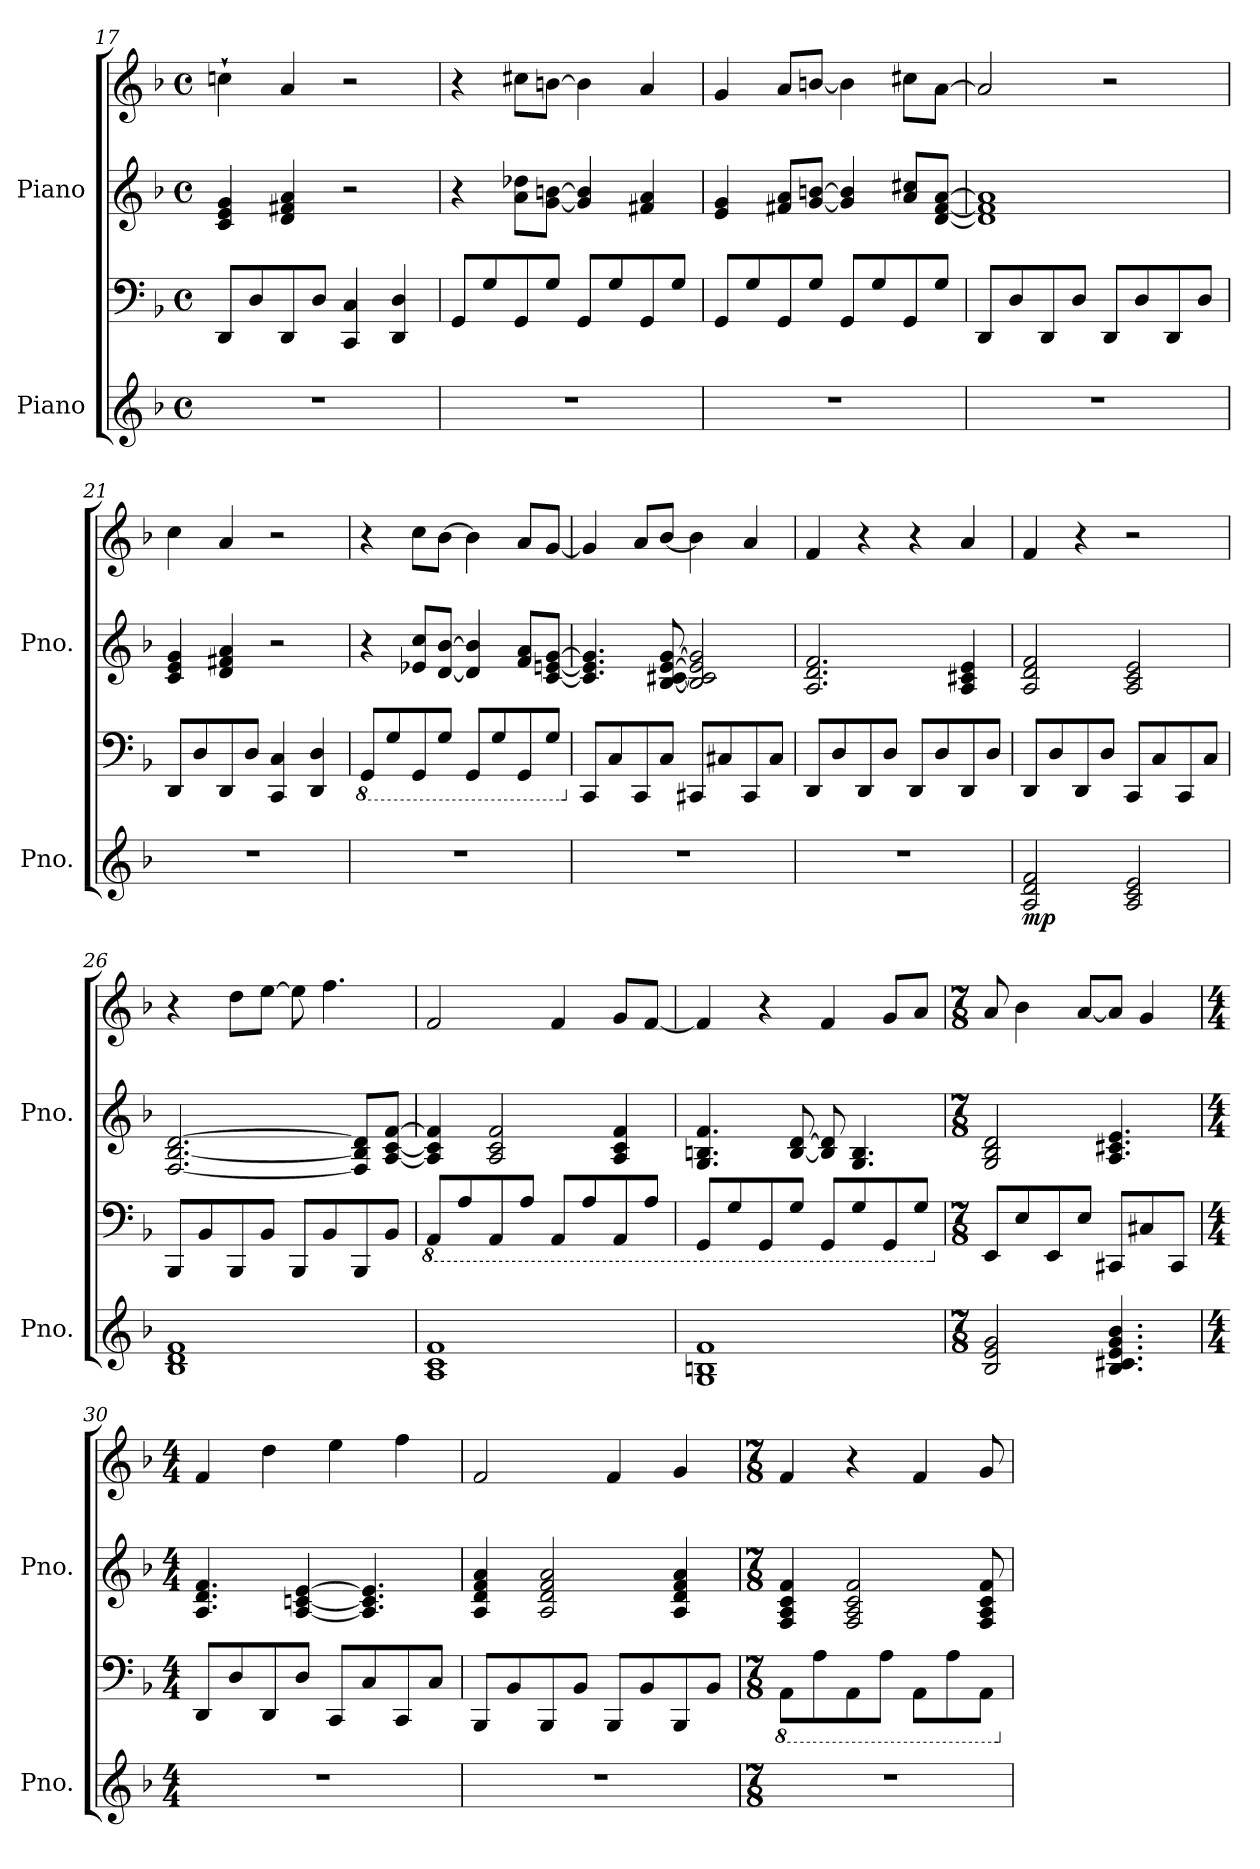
**kern	**kern	**dynam	**kern	**kern
*part2	*part2	*part2	*part1	*part1
*staff4	*staff3	*staff3/4	*staff2	*staff1
*I"Piano	*	*	*I"Piano	*
*I'Pno.	*	*	*I'Pno.	*
*clefG2	*clefF4	*	*clefG2	*clefG2
*k[b-]	*k[b-]	*	*k[b-]	*k[b-]
*M4/4	*M4/4	*	*M4/4	*M4/4
*met(c)	*met(c)	*	*met(c)	*met(c)
=17	=17	=17	=17	=17
1r	8DD/L	.	4c/ 4e/ 4g/	4ccn`\
.	8D/	.	.	.
.	8DD/	.	4d/ 4f#X/ 4a/	4a/
.	8D/J	.	.	.
.	4CC/ 4C/	.	2r	2r
.	4DD/ 4D/	.	.	.
=18	=18	=18	=18	=18
1r	8GG/L	.	4r	4r
.	8G/	.	.	.
.	8GG/	.	8a\ 8dd-X\L	8cc#X\L
.	8G/J	.	[8g\ [8bn\J	[8bn\J
.	8GG/L	.	4g/] 4b/]	4b\]
.	8G/	.	.	.
.	8GG/	.	4f#X/ 4a/	4a/
.	8G/J	.	.	.
!!LO:LB:g=z
=19	=19	=19	=19	=19
1r	8GG/L	.	4e/ 4g/	4g/
.	8G/	.	.	.
.	8GG/	.	8f#X/ 8a/L	8a/L
.	8G/J	.	[8g/ [8bn/J	[8bn/J
.	8GG/L	.	4g/] 4b/]	4b\]
.	8G/	.	.	.
.	8GG/	.	8a/ 8cc#X/L	8cc#X\L
.	8G/J	.	[8d/ [8f#/ [8a/J	[8a\J
=20	=20	=20	=20	=20
1r	8DD/L	.	1d] 1f#] 1a]	2a/]
.	8D/	.	.	.
.	8DD/	.	.	.
.	8D/J	.	.	.
.	8DD/L	.	.	2r
.	8D/	.	.	.
.	8DD/	.	.	.
.	8D/J	.	.	.
=21	=21	=21	=21	=21
1r	8DD/L	.	4c/ 4e/ 4g/	4cc\
.	8D/	.	.	.
.	8DD/	.	4d/ 4f#X/ 4a/	4a/
.	8D/J	.	.	.
.	4CC/ 4C/	.	2r	2r
.	4DD/ 4D/	.	.	.
=22	=22	=22	=22	=22
*	*8ba	*	*	*
1r	8GGG/L	.	4r	4r
.	8GG/	.	.	.
.	8GGG/	.	8e-X/ 8cc/L	8cc\L
.	8GG/J	.	[8d/ [8b-/J	[8b-\J
.	8GGG/L	.	4d/] 4b-/]	4b-\]
.	8GG/	.	.	.
.	8GGG/	.	8f/ 8a/L	8a/L
.	8GG/J	.	[8c/ [8en/ [8g/J	[8g/J
=23	=23	=23	=23	=23
*	*X8ba	*	*	*
1r	8CC/L	.	4.c/] 4.e/] 4.g/]	4g/]
.	8C/	.	.	.
.	8CC/	.	.	8a/L
.	8C/J	.	[8B-/ [8c#X/ [8e/ [8g/	[8b-/J
.	8CC#X/L	.	2B-/] 2c#/] 2e/] 2g/]	4b-\]
.	8C#X/	.	.	.
.	8CC#/	.	.	4a/
.	8C#/J	.	.	.
!!LO:PB:g=z
=24	=24	=24	=24	=24
1r	8DD/L	.	2.A/ 2.d/ 2.f/	4f/
.	8D/	.	.	.
.	8DD/	.	.	4r
.	8D/J	.	.	.
.	8DD/L	.	.	4r
.	8D/	.	.	.
.	8DD/	.	4A/ 4c#X/ 4e/	4a/
.	8D/J	.	.	.
=25	=25	=25	=25	=25
!	!	!LO:DY:b=2	!	!
2A/ 2d/ 2f/	8DD/L	mp	2A/ 2d/ 2f/	4f/
.	8D/	.	.	.
.	8DD/	.	.	4r
.	8D/J	.	.	.
2A/ 2c/ 2e/	8CC/L	.	2A/ 2c/ 2e/	2r
.	8C/	.	.	.
.	8CC/	.	.	.
.	8C/J	.	.	.
=26	=26	=26	=26	=26
1B- 1d 1f	8BBB-/L	.	[2.F/ [2.B-/ [2.d/	4r
.	8BB-/	.	.	.
.	8BBB-/	.	.	8dd\L
.	8BB-/J	.	.	[8ee\J
.	8BBB-/L	.	.	8ee\]
.	8BB-/	.	.	4.ff\
.	8BBB-/	.	8F/] 8B-/] 8d/]L	.
.	8BB-/J	.	[8A/ [8c/ [8f/J	.
=27	=27	=27	=27	=27
*	*8ba	*	*	*
1A 1c 1f	8AAA/L	.	4A/] 4c/] 4f/]	2f/
.	8AA/	.	.	.
.	8AAA/	.	2A/ 2c/ 2f/	.
.	8AA/J	.	.	.
.	8AAA/L	.	.	4f/
.	8AA/	.	.	.
.	8AAA/	.	4A/ 4c/ 4f/	8g/L
.	8AA/J	.	.	[8f/J
=28	=28	=28	=28	=28
1G 1Bn 1f	8GGG/L	.	4.G/ 4.Bn/ 4.f/	4f/]
.	8GG/	.	.	.
.	8GGG/	.	.	4r
.	8GG/J	.	[8B/ [8d/	.
.	8GGG/L	.	8B/] 8d/]	4f/
.	8GG/	.	4.G/ 4.B/	.
.	8GGG/	.	.	8g/L
.	8GG/J	.	.	8a/J
!!LO:LB:g=z
=29	=29	=29	=29	=29
*M7/8	*M7/8	*	*M7/8	*M7/8
*	*X8ba	*	*	*
2B-/ 2e/ 2g/	8EE/L	.	2G/ 2B-/ 2d/	8a/
.	8E/	.	.	4b-\
.	8EE/	.	.	.
.	8E/J	.	.	[8a/L
4.B-/ 4.c#X/ 4.e/ 4.g/ 4.b-/	8CC#X/L	.	4.A/ 4.c#X/ 4.e/	8a/J]
.	8C#X/	.	.	4g/
.	8CC#/J	.	.	.
=30	=30	=30	=30	=30
*M4/4	*M4/4	*	*M4/4	*M4/4
1r	8DD/L	.	4.A/ 4.d/ 4.f/	4f/
.	8D/	.	.	.
.	8DD/	.	.	4dd\
.	8D/J	.	[4A/ [4cn/ [4e/	.
.	8CC/L	.	.	4ee\
.	8C/	.	4.A/] 4.c/] 4.e/]	.
.	8CC/	.	.	4ff\
.	8C/J	.	.	.
=31	=31	=31	=31	=31
1r	8BBB-/L	.	4A/ 4d/ 4f/ 4a/	2f/
.	8BB-/	.	.	.
.	8BBB-/	.	2A/ 2d/ 2f/ 2a/	.
.	8BB-/J	.	.	.
.	8BBB-/L	.	.	4f/
.	8BB-/	.	.	.
.	8BBB-/	.	4A/ 4d/ 4f/ 4a/	4g/
.	8BB-/J	.	.	.
=32	=32	=32	=32	=32
*M7/8	*M7/8	*	*M7/8	*M7/8
*	*8ba	*	*	*
2..r	8AAA\L	.	4F/ 4A/ 4c/ 4f/	4f/
.	8AA\	.	.	.
.	8AAA\	.	2F/ 2A/ 2c/ 2f/	4r
.	8AA\J	.	.	.
.	8AAA\L	.	.	4f/
.	8AA\	.	.	.
.	8AAA\J	.	8F/ 8A/ 8c/ 8f/	8g/
*	*X8ba	*	*	*
=	=	=	=	=
*-	*-	*-	*-	*-
